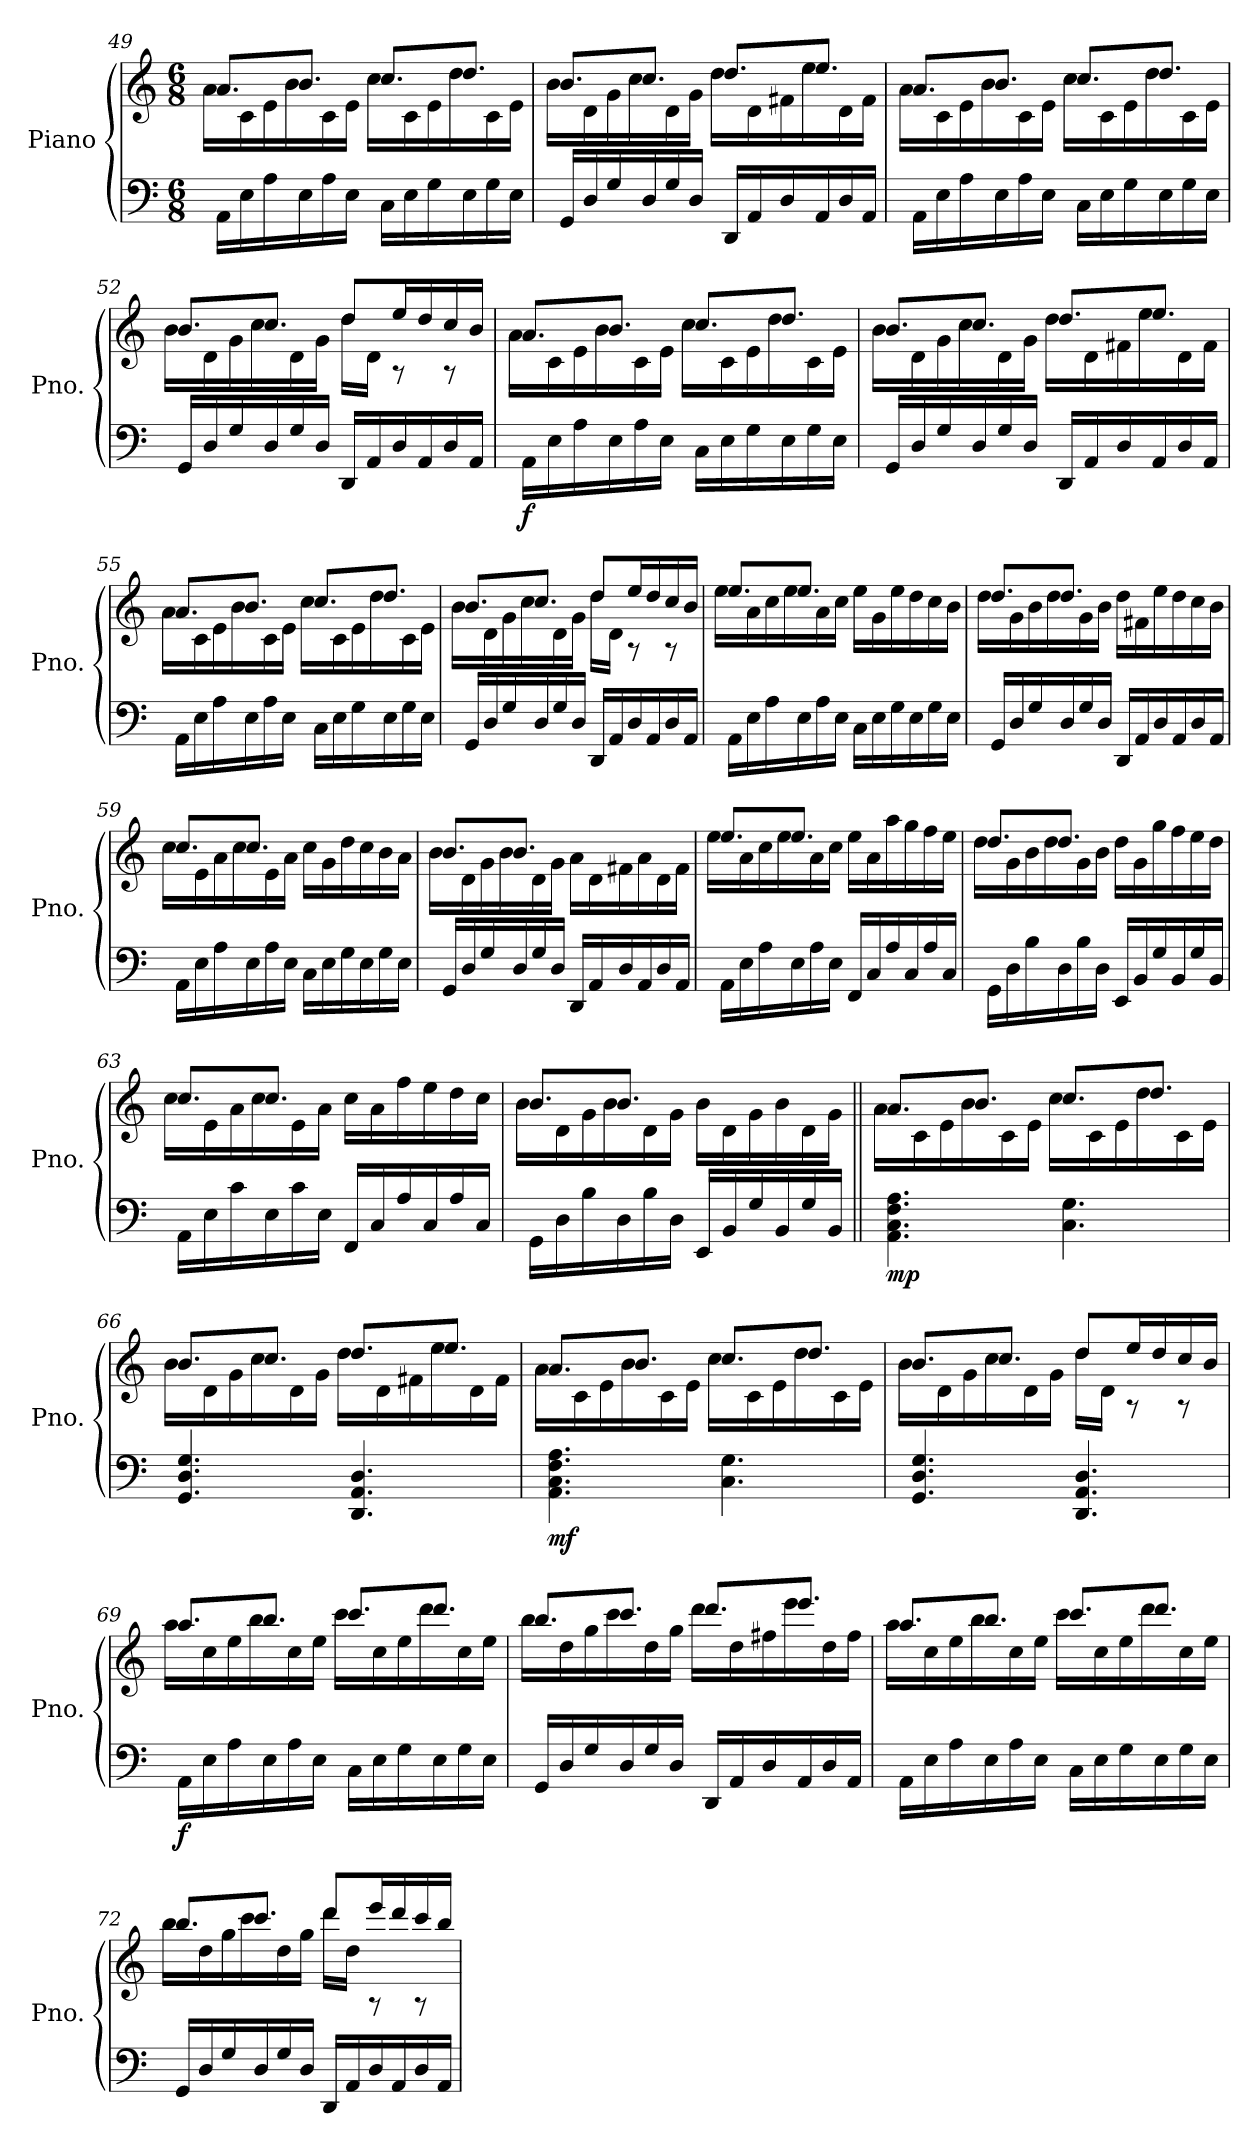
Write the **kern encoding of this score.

**kern	**kern	**dynam
*part1	*part1	*part1
*staff2	*staff1	*staff1/2
*I"Piano	*	*
*I'Pno.	*	*
!!LO:PB:g=z
*clefF4	*clefG2	*
*k[]	*k[]	*
*M6/8	*M6/8	*
=49	=49	=49
*	*^	*
16AA\LL	8.a/L	16a\LL	.
16E\	.	16c\	.
16A\	.	16e\	.
16E\	8.b/J	16b\	.
16A\	.	16c\	.
16E\JJ	.	16e\JJ	.
16C\LL	8.cc/L	16cc\LL	.
16E\	.	16c\	.
16G\	.	16e\	.
16E\	8.dd/J	16dd\	.
16G\	.	16c\	.
16E\JJ	.	16e\JJ	.
=50	=50	=50	=50
16GG/LL	8.b/L	16b\LL	.
16D/	.	16d\	.
16G/	.	16g\	.
16D/	8.cc/J	16cc\	.
16G/	.	16d\	.
16D/JJ	.	16g\JJ	.
16DD/LL	8.dd/L	16dd\LL	.
16AA/	.	16d\	.
16D/	.	16f#X\	.
16AA/	8.ee/J	16ee\	.
16D/	.	16d\	.
16AA/JJ	.	16f#\JJ	.
!!LO:LB:g=z	!!
=51	=51	=51	=51
16AA\LL	8.a/L	16a\LL	.
16E\	.	16c\	.
16A\	.	16e\	.
16E\	8.b/J	16b\	.
16A\	.	16c\	.
16E\JJ	.	16e\JJ	.
16C\LL	8.cc/L	16cc\LL	.
16E\	.	16c\	.
16G\	.	16e\	.
16E\	8.dd/J	16dd\	.
16G\	.	16c\	.
16E\JJ	.	16e\JJ	.
=52	=52	=52	=52
16GG/LL	8.b/L	16b\LL	.
16D/	.	16d\	.
16G/	.	16g\	.
16D/	8.cc/J	16cc\	.
16G/	.	16d\	.
16D/JJ	.	16g\JJ	.
16DD/LL	8dd/L	16dd\LL	.
16AA/	.	16d\JJ	.
16D/	16ee/L	8rA	.
16AA/	16dd/	.	.
16D/	16cc/	8rA	.
16AA/JJ	16b/JJ	.	.
!!LO:LB:g=z	!!
=53	=53	=53	=53
!	!	!	!LO:DY:b=2
16AA\LL	8.a/L	16a\LL	f
16E\	.	16c\	.
16A\	.	16e\	.
16E\	8.b/J	16b\	.
16A\	.	16c\	.
16E\JJ	.	16e\JJ	.
16C\LL	8.cc/L	16cc\LL	.
16E\	.	16c\	.
16G\	.	16e\	.
16E\	8.dd/J	16dd\	.
16G\	.	16c\	.
16E\JJ	.	16e\JJ	.
=54	=54	=54	=54
16GG/LL	8.b/L	16b\LL	.
16D/	.	16d\	.
16G/	.	16g\	.
16D/	8.cc/J	16cc\	.
16G/	.	16d\	.
16D/JJ	.	16g\JJ	.
16DD/LL	8.dd/L	16dd\LL	.
16AA/	.	16d\	.
16D/	.	16f#X\	.
16AA/	8.ee/J	16ee\	.
16D/	.	16d\	.
16AA/JJ	.	16f#\JJ	.
!!LO:LB:g=z	!!
=55	=55	=55	=55
16AA\LL	8.a/L	16a\LL	.
16E\	.	16c\	.
16A\	.	16e\	.
16E\	8.b/J	16b\	.
16A\	.	16c\	.
16E\JJ	.	16e\JJ	.
16C\LL	8.cc/L	16cc\LL	.
16E\	.	16c\	.
16G\	.	16e\	.
16E\	8.dd/J	16dd\	.
16G\	.	16c\	.
16E\JJ	.	16e\JJ	.
=56	=56	=56	=56
16GG/LL	8.b/L	16b\LL	.
16D/	.	16d\	.
16G/	.	16g\	.
16D/	8.cc/J	16cc\	.
16G/	.	16d\	.
16D/JJ	.	16g\JJ	.
16DD/LL	8dd/L	16dd\LL	.
16AA/	.	16d\JJ	.
16D/	16ee/L	8rA	.
16AA/	16dd/	.	.
16D/	16cc/	8rA	.
16AA/JJ	16b/JJ	.	.
!!LO:LB:g=z	!!
=57	=57	=57	=57
16AA\LL	8.ee/L	16ee\LL	.
16E\	.	16a\	.
16A\	.	16cc\	.
16E\	8.ee/J	16ee\	.
16A\	.	16a\	.
16E\JJ	.	16cc\JJ	.
16C\LL	8rCCyy	16ee\LL	.
16E\	.	16g\	.
16G\	4rGGyy	16ee\	.
16E\	.	16dd\	.
16G\	.	16cc\	.
16E\JJ	.	16b\JJ	.
=58	=58	=58	=58
16GG/LL	8.dd/L	16dd\LL	.
16D/	.	16g\	.
16G/	.	16b\	.
16D/	8.dd/J	16dd\	.
16G/	.	16g\	.
16D/JJ	.	16b\JJ	.
16DD/LL	8rCCyy	16dd\LL	.
16AA/	.	16f#X\	.
16D/	4rEEyy	16ee\	.
16AA/	.	16dd\	.
16D/	.	16cc\	.
16AA/JJ	.	16b\JJ	.
!!LO:LB:g=z	!!
=59	=59	=59	=59
16AA\LL	8.cc/L	16cc\LL	.
16E\	.	16e\	.
16A\	.	16a\	.
16E\	8.cc/J	16cc\	.
16A\	.	16e\	.
16E\JJ	.	16a\JJ	.
16C\LL	8rEEyy	16cc\LL	.
16E\	.	16g\	.
16G\	4rCCyy	16dd\	.
16E\	.	16cc\	.
16G\	.	16b\	.
16E\JJ	.	16a\JJ	.
=60	=60	=60	=60
16GG/LL	8.b/L	16b\LL	.
16D/	.	16d\	.
16G/	.	16g\	.
16D/	8.b/J	16b\	.
16G/	.	16d\	.
16D/JJ	.	16g\JJ	.
16DD/LL	8rEEyy	16a\LL	.
16AA/	.	16d\	.
16D/	4rCCyy	16f#X\	.
16AA/	.	16a\	.
16D/	.	16d\	.
16AA/JJ	.	16f#\JJ	.
!!LO:PB:g=z	!!
=61	=61	=61	=61
16AA\LL	8.ee/L	16ee\LL	.
16E\	.	16a\	.
16A\	.	16cc\	.
16E\	8.ee/J	16ee\	.
16A\	.	16a\	.
16E\JJ	.	16cc\JJ	.
16FF/LL	8rCCyy	16ee\LL	.
16C/	.	16a\	.
16A/	4rGGyy	16aa\	.
16C/	.	16gg\	.
16A/	.	16ff\	.
16C/JJ	.	16ee\JJ	.
=62	=62	=62	=62
16GG\LL	8.dd/L	16dd\LL	.
16D\	.	16g\	.
16B\	.	16b\	.
16D\	8.dd/J	16dd\	.
16B\	.	16g\	.
16D\JJ	.	16b\JJ	.
16EE/LL	8rCCyy	16dd\LL	.
16BB/	.	16g\	.
16G/	4rEEyy	16gg\	.
16BB/	.	16ff\	.
16G/	.	16ee\	.
16BB/JJ	.	16dd\JJ	.
!!LO:LB:g=z	!!
=63	=63	=63	=63
16AA\LL	8.cc/L	16cc\LL	.
16E\	.	16e\	.
16c\	.	16a\	.
16E\	8.cc/J	16cc\	.
16c\	.	16e\	.
16E\JJ	.	16a\JJ	.
16FF/LL	8rEEyy	16cc\LL	.
16C/	.	16a\	.
16A/	4rCCyy	16ff\	.
16C/	.	16ee\	.
16A/	.	16dd\	.
16C/JJ	.	16cc\JJ	.
=64	=64	=64	=64
16GG\LL	8.b/L	16b\LL	.
16D\	.	16d\	.
16B\	.	16g\	.
16D\	8.b/J	16b\	.
16B\	.	16d\	.
16D\JJ	.	16g\JJ	.
16EE/LL	8raayy	16b\LL	.
16BB/	.	16d\	.
16G/	4raayy	16g\	.
16BB/	.	16b\	.
16G/	.	16d\	.
16BB/JJ	.	16g\JJ	.
!!LO:LB:g=z	!!
=65||	=65||	=65||	=65||
!	!	!	!LO:DY:b=2
4.AA\ 4.C\ 4.F\ 4.A\	8.a/L	16a\LL	mp
.	.	16c\	.
.	.	16e\	.
.	8.b/J	16b\	.
.	.	16c\	.
.	.	16e\JJ	.
4.C\ 4.G\	8.cc/L	16cc\LL	.
.	.	16c\	.
.	.	16e\	.
.	8.dd/J	16dd\	.
.	.	16c\	.
.	.	16e\JJ	.
=66	=66	=66	=66
4.GG/ 4.D/ 4.G/	8.b/L	16b\LL	.
.	.	16d\	.
.	.	16g\	.
.	8.cc/J	16cc\	.
.	.	16d\	.
.	.	16g\JJ	.
4.DD/ 4.AA/ 4.D/	8.dd/L	16dd\LL	.
.	.	16d\	.
.	.	16f#X\	.
.	8.ee/J	16ee\	.
.	.	16d\	.
.	.	16f#\JJ	.
!!LO:PB:g=z	!!
=67	=67	=67	=67
!	!	!	!LO:DY:b=2
4.AA\ 4.C\ 4.F\ 4.A\	8.a/L	16a\LL	mf
.	.	16c\	.
.	.	16e\	.
.	8.b/J	16b\	.
.	.	16c\	.
.	.	16e\JJ	.
4.C\ 4.G\	8.cc/L	16cc\LL	.
.	.	16c\	.
.	.	16e\	.
.	8.dd/J	16dd\	.
.	.	16c\	.
.	.	16e\JJ	.
=68	=68	=68	=68
4.GG/ 4.D/ 4.G/	8.b/L	16b\LL	.
.	.	16d\	.
.	.	16g\	.
.	8.cc/J	16cc\	.
.	.	16d\	.
.	.	16g\JJ	.
4.DD/ 4.AA/ 4.D/	8dd/L	16dd\LL	.
.	.	16d\JJ	.
.	16ee/L	8rA	.
.	16dd/	.	.
.	16cc/	8rA	.
.	16b/JJ	.	.
!!LO:LB:g=z	!!
=69	=69	=69	=69
!	!	!	!LO:DY:b=2
16AA\LL	8.aa/L	16aa\LL	f
16E\	.	16cc\	.
16A\	.	16ee\	.
16E\	8.bb/J	16bb\	.
16A\	.	16cc\	.
16E\JJ	.	16ee\JJ	.
16C\LL	8.ccc/L	16ccc\LL	.
16E\	.	16cc\	.
16G\	.	16ee\	.
16E\	8.ddd/J	16ddd\	.
16G\	.	16cc\	.
16E\JJ	.	16ee\JJ	.
=70	=70	=70	=70
16GG/LL	8.bb/L	16bb\LL	.
16D/	.	16dd\	.
16G/	.	16gg\	.
16D/	8.ccc/J	16ccc\	.
16G/	.	16dd\	.
16D/JJ	.	16gg\JJ	.
16DD/LL	8.ddd/L	16ddd\LL	.
16AA/	.	16dd\	.
16D/	.	16ff#X\	.
16AA/	8.eee/J	16eee\	.
16D/	.	16dd\	.
16AA/JJ	.	16ff#\JJ	.
!!LO:PB:g=z	!!
=71	=71	=71	=71
16AA\LL	8.aa/L	16aa\LL	.
16E\	.	16cc\	.
16A\	.	16ee\	.
16E\	8.bb/J	16bb\	.
16A\	.	16cc\	.
16E\JJ	.	16ee\JJ	.
16C\LL	8.ccc/L	16ccc\LL	.
16E\	.	16cc\	.
16G\	.	16ee\	.
16E\	8.ddd/J	16ddd\	.
16G\	.	16cc\	.
16E\JJ	.	16ee\JJ	.
=72	=72	=72	=72
16GG/LL	8.bb/L	16bb\LL	.
16D/	.	16dd\	.
16G/	.	16gg\	.
16D/	8.ccc/J	16ccc\	.
16G/	.	16dd\	.
16D/JJ	.	16gg\JJ	.
16DD/LL	8ddd/L	16ddd\LL	.
16AA/	.	16dd\JJ	.
16D/	16eee/L	8rA	.
16AA/	16ddd/	.	.
16D/	16ccc/	8rA	.
16AA/JJ	16bb/JJ	.	.
*	*v	*v	*
=	=	=
*-	*-	*-
